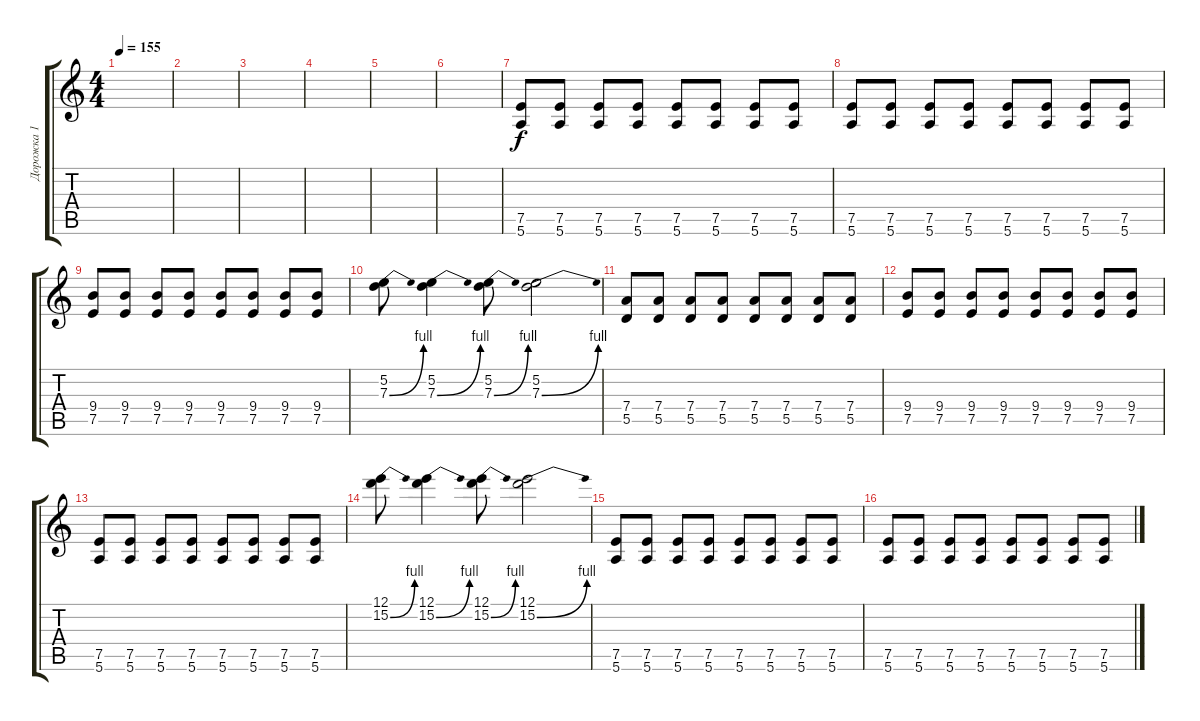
\track ("Дорожка 1" "Дорожка 1") {instrument overdrivenguitar}
\staff {score tabs}
\tuning (E4 B3 G3 D3 A2 E2) {hide}
\ts (4 4)
\tempo 155
\clef g2
\ks c
|
|
|
|
|
|
(7.5 5.6).8 (7.5 5.6).8 (7.5 5.6).8 (7.5 5.6).8 (7.5 5.6).8 (7.5 5.6).8 (7.5 5.6).8 (7.5 5.6).8 |
(7.5 5.6).8 (7.5 5.6).8 (7.5 5.6).8 (7.5 5.6).8 (7.5 5.6).8 (7.5 5.6).8 (7.5 5.6).8 (7.5 5.6).8 |
(9.4 7.5).8 (9.4 7.5).8 (9.4 7.5).8 (9.4 7.5).8 (9.4 7.5).8 (9.4 7.5).8 (9.4 7.5).8 (9.4 7.5).8 |
(5.2 7.3{be (bend 0 0 60 4)}).8 (5.2 7.3{be (bend 0 0 60 4)}).4 (5.2 7.3{be (bend 0 0 60 4)}).8 (5.2 7.3{be (bend 0 0 60 4)}).2 |
(7.4 5.5).8 (7.4 5.5).8 (7.4 5.5).8 (7.4 5.5).8 (7.4 5.5).8 (7.4 5.5).8 (7.4 5.5).8 (7.4 5.5).8 |
(9.4 7.5).8 (9.4 7.5).8 (9.4 7.5).8 (9.4 7.5).8 (9.4 7.5).8 (9.4 7.5).8 (9.4 7.5).8 (9.4 7.5).8 |
(7.5 5.6).8 (7.5 5.6).8 (7.5 5.6).8 (7.5 5.6).8 (7.5 5.6).8 (7.5 5.6).8 (7.5 5.6).8 (7.5 5.6).8 |
(12.1 15.2{be (bend 0 0 60 4)}).8 (12.1 15.2{be (bend 0 0 60 4)}).4 (12.1 15.2{be (bend 0 0 60 4)}).8 (12.1 15.2{be (bend 0 0 60 4)}).2 |
(7.5 5.6).8 (7.5 5.6).8 (7.5 5.6).8 (7.5 5.6).8 (7.5 5.6).8 (7.5 5.6).8 (7.5 5.6).8 (7.5 5.6).8 |
(7.5 5.6).8 (7.5 5.6).8 (7.5 5.6).8 (7.5 5.6).8 (7.5 5.6).8 (7.5 5.6).8 (7.5 5.6).8 (7.5 5.6).8
